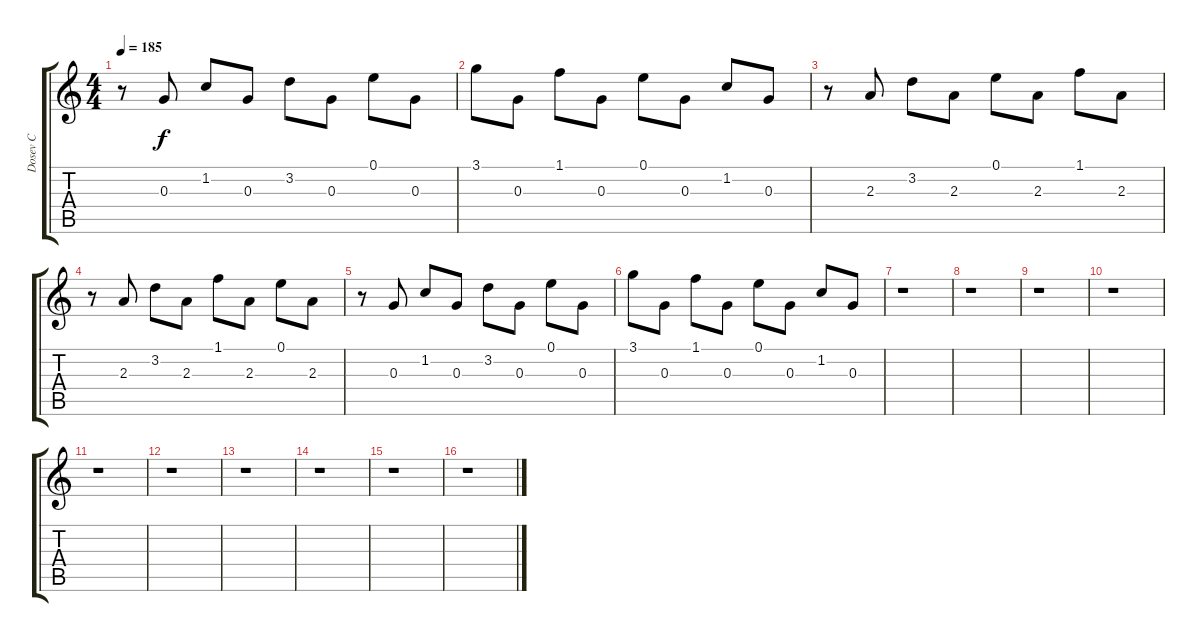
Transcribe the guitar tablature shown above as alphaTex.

\track ("Dosev C" "Dosev C") {instrument distortionguitar}
\staff {score tabs}
\tuning (E4 B3 G3 D3 A2 E2) {hide}
\ts (4 4)
\tempo 185
\clef g2
\ks c
r.8{dy f} 0.3.8 1.2.8 0.3.8 3.2.8 0.3.8 0.1.8 0.3.8 |
3.1.8 0.3.8 1.1.8 0.3.8 0.1.8 0.3.8 1.2.8 0.3.8 |
r.8 2.3.8 3.2.8 2.3.8 0.1.8 2.3.8 1.1.8 2.3.8 |
r.8 2.3.8 3.2.8 2.3.8 1.1.8 2.3.8 0.1.8 2.3.8 |
r.8 0.3.8 1.2.8 0.3.8 3.2.8 0.3.8 0.1.8 0.3.8 |
3.1.8 0.3.8 1.1.8 0.3.8 0.1.8 0.3.8 1.2.8 0.3.8 |
r.1 |
r.1 |
r.1 |
r.1 |
r.1 |
r.1 |
r.1 |
r.1 |
r.1 |
r.1
